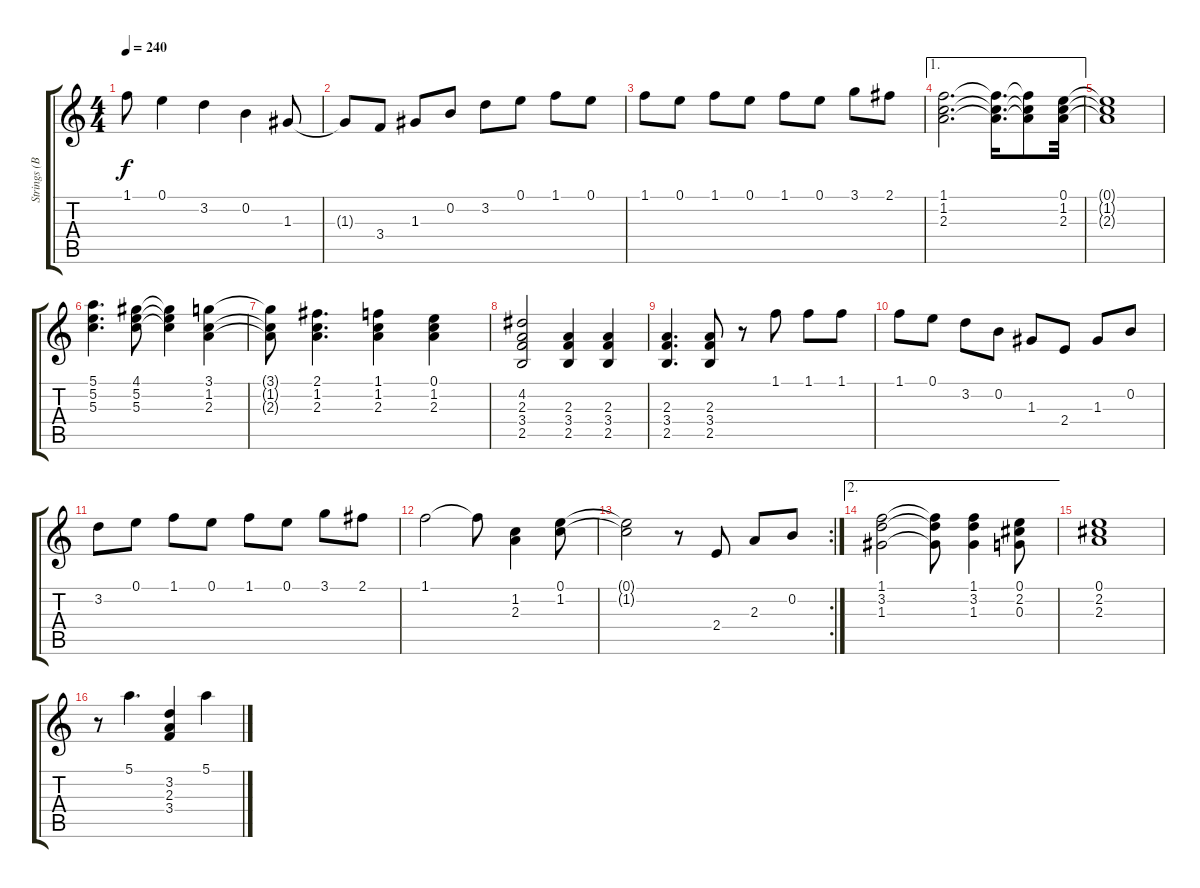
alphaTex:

\track ("Strings (BB)" "Strings (B") {instrument acousticguitarsteel}
\staff {score tabs}
\tuning (E4 B3 G3 D3 A2 E2) {hide}
\ts (4 4)
\tempo 240
\clef g2
\ks c
1.1.8{dy f} 0.1.4 3.2.4 0.2.4 1.3.8 |
1.3{t}.8 3.4.8 1.3.8 0.2.8 3.2.8 0.1.8 1.1.8 0.1.8 |
1.1.8 0.1.8 1.1.8 0.1.8 1.1.8 0.1.8 3.1.8 2.1.8 |
\ae 1
(1.1 1.2 2.3).2{d} (1.1{t} 1.2{t} 2.3{t}).16{d} (1.1{t} 1.2{t} 2.3{t}).8 (0.1 1.2 2.3).32 |
(0.1{t} 1.2{t} 2.3{t}).1 |
(5.1 5.2 5.3).4{d} (4.1 5.2 5.3).8 (4.1{t} 5.2{t} 5.3{t}).4 (3.1 1.2 2.3).4 |
(3.1{t} 1.2{t} 2.3{t}).8 (2.1 1.2 2.3).4{d} (1.1 1.2 2.3).4 (0.1 1.2 2.3).4 |
(4.2 2.3 3.4 2.5).2 (2.3 3.4 2.5).4 (2.3 3.4 2.5).4 |
(2.3 3.4 2.5).4{d} (2.3 3.4 2.5).8 r.8 1.1.8 1.1.8 1.1.8 |
1.1.8 0.1.8 3.2.8 0.2.8 1.3.8 2.4.8 1.3.8 0.2.8 |
3.2.8 0.1.8 1.1.8 0.1.8 1.1.8 0.1.8 3.1.8 2.1.8 |
1.1.2 1.1{t}.8 (1.2 2.3).4 (0.1 1.2).8 |
\rc 2
(0.1{t} 1.2{t}).2 r.8 2.4.8 2.3.8 0.2.8 |
\ae 2
(1.1 3.2 1.3).2 (1.1{t} 3.2{t} 1.3{t}).8 (1.1 3.2 1.3).4 (0.1 2.2 0.3).8 |
(0.1 2.2 2.3).1 |
r.8 5.1.4{d} (3.2 2.3 3.4).4 5.1.4
